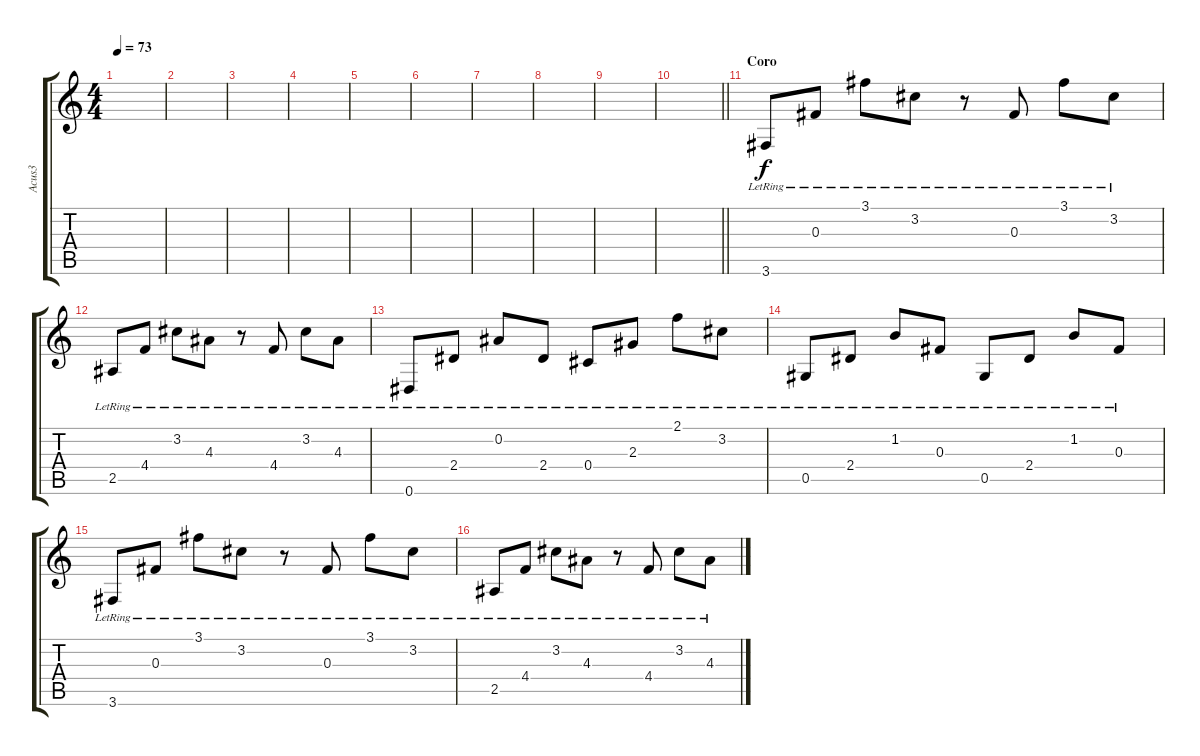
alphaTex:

\track ("Acus3" "Acus3") {instrument acousticguitarsteel}
\staff {score tabs}
\tuning (Eb4 Bb3 Gb3 Db3 Ab2 Eb2) {hide}
\ts (4 4)
\tempo 73
\clef g2
\ks c
|
|
|
|
|
|
|
|
|
\barLineRight lightlight
|
\section ("" "Coro")
3.6{lr}.8{volume 9 instrument acousticguitarnylon} 0.3{lr}.8 3.1{lr}.8 3.2{lr}.8 r.8 0.3{lr}.8 3.1{lr}.8 3.2{lr}.8 |
2.5{lr}.8 4.4{lr}.8 3.2{lr}.8 4.3{lr}.8 r.8 4.4{lr}.8 3.2{lr}.8 4.3{lr}.8 |
0.6{lr}.8 2.4{lr}.8 0.2{lr}.8 2.4{lr}.8 0.4{lr}.8 2.3{lr}.8 2.1{lr}.8 3.2{lr}.8 |
0.5{lr}.8 2.4{lr}.8 1.2{lr}.8 0.3{lr}.8 0.5{lr}.8 2.4{lr}.8 1.2{lr}.8 0.3{lr}.8 |
3.6{lr}.8{volume 9 instrument acousticguitarnylon} 0.3{lr}.8 3.1{lr}.8 3.2{lr}.8 r.8 0.3{lr}.8 3.1{lr}.8 3.2{lr}.8 |
2.5{lr}.8 4.4{lr}.8 3.2{lr}.8 4.3{lr}.8 r.8 4.4{lr}.8 3.2{lr}.8 4.3{lr}.8
